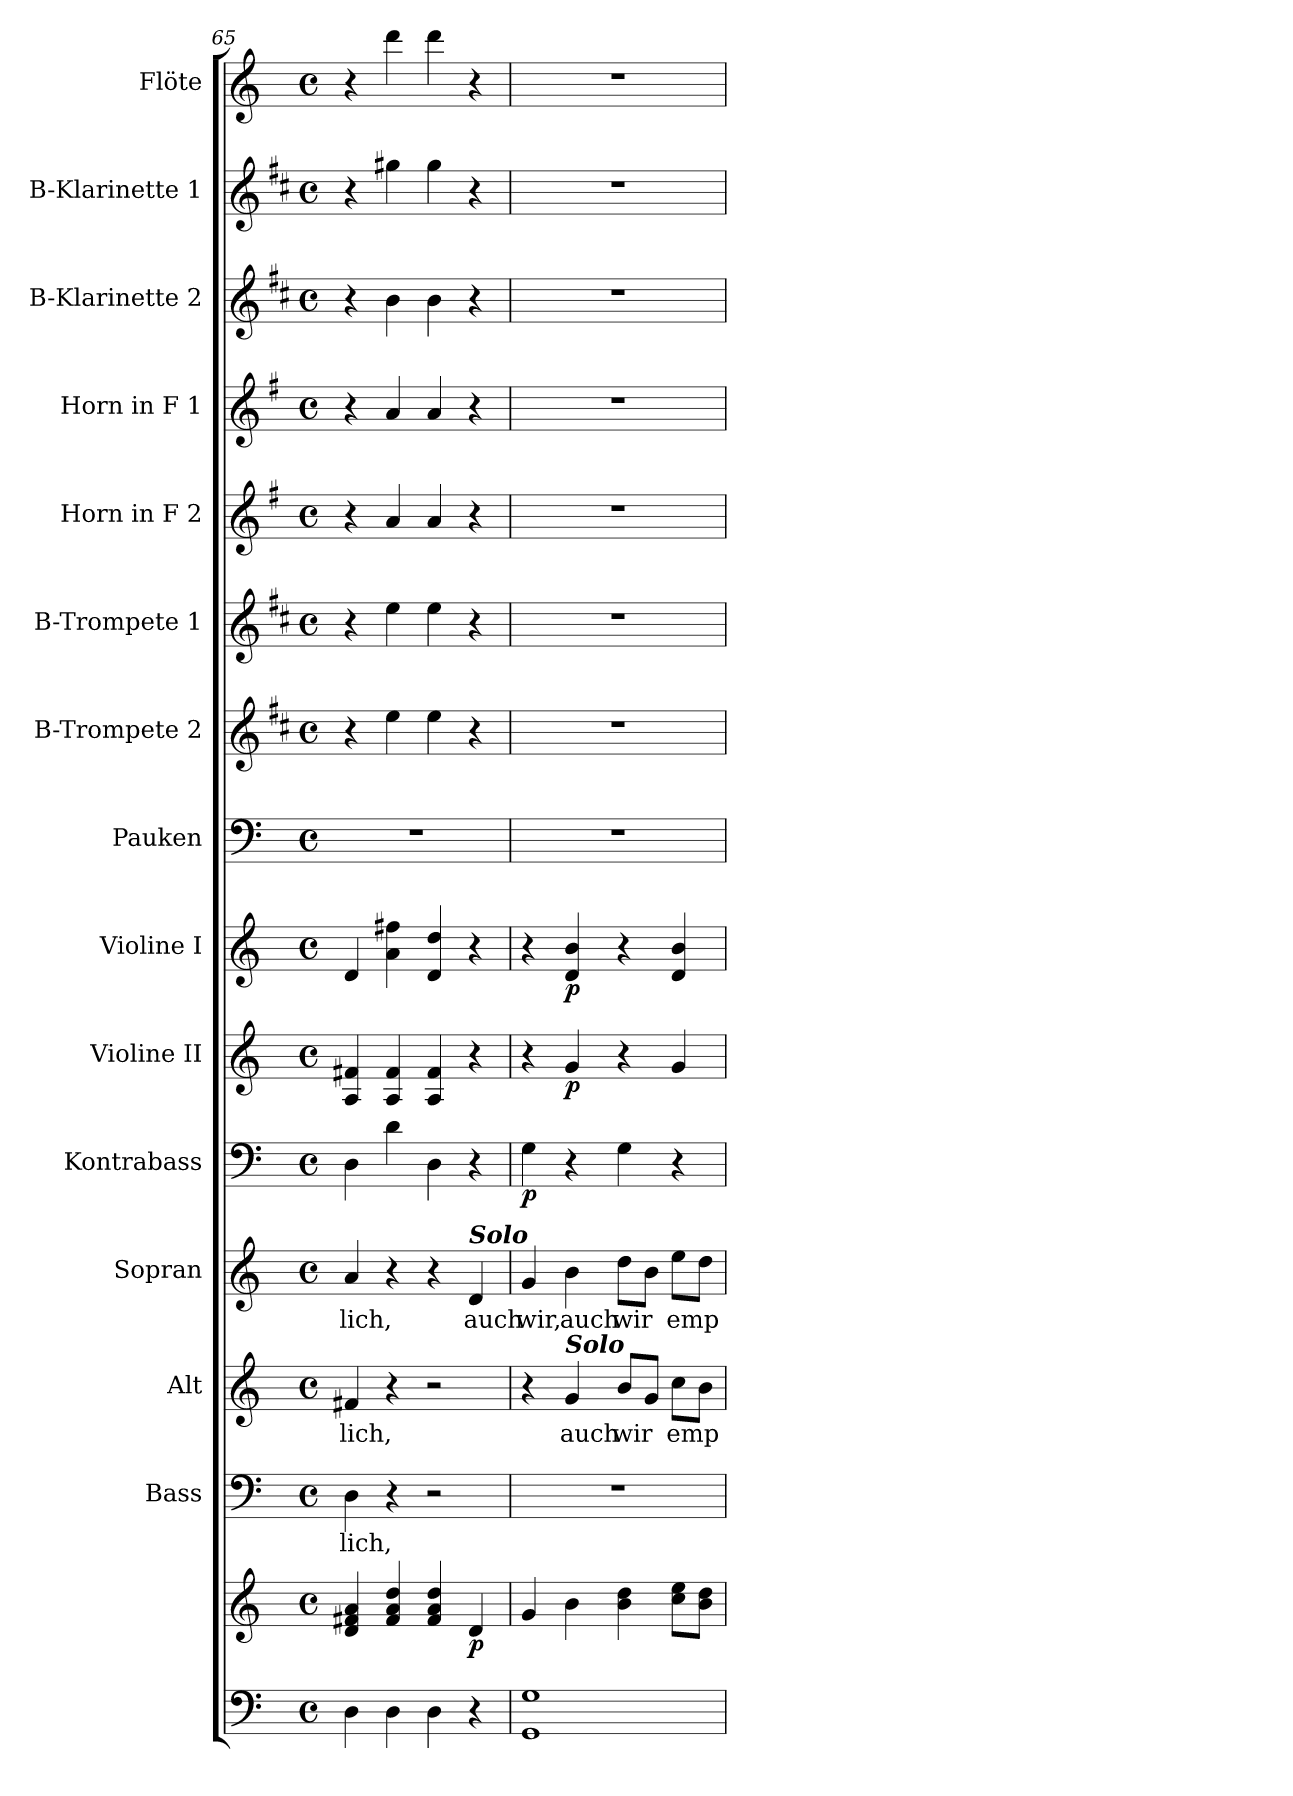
**kern	**kern	**dynam	**kern	**text	**kern	**text	**kern	**text	**kern	**dynam	**kern	**dynam	**kern	**dynam	**kern	**kern	**kern	**kern	**kern	**kern	**kern	**kern
*part15	*part15	*part15	*part14	*part14	*part13	*part13	*part12	*part12	*part11	*part11	*part10	*part10	*part9	*part9	*part8	*part7	*part6	*part5	*part4	*part3	*part2	*part1
*staff16	*staff15	*staff15/16	*staff14	*staff14	*staff13	*staff13	*staff12	*staff12	*staff11	*staff11	*staff10	*staff10	*staff9	*staff9	*staff8	*staff7	*staff6	*staff5	*staff4	*staff3	*staff2	*staff1
*	*	*	*I"Bass	*	*I"Alt	*	*I"Sopran	*	*I"Kontrabass	*	*I"Violine II	*	*I"Violine I	*	*I"Pauken	*I"B-Trompete 2	*I"B-Trompete 1	*I"Horn in F 2	*I"Horn in F 1	*I"B-Klarinette 2	*I"B-Klarinette 1	*I"Flöte
*	*	*	*I'B.	*	*I'A.	*	*I'S.	*	*I'Kb.	*	*I'Vl. II	*	*I'Vl. I	*	*I'Pk.	*I'B Trp. 2	*I'B Trp. 1	*	*	*I'B Kl. 2	*I'B Kl. 1	*I'Fl.
*clefF4	*clefG2	*	*clefF4	*	*clefG2	*	*clefG2	*	*clefF4	*	*clefG2	*	*clefG2	*	*clefF4	*clefG2	*clefG2	*clefG2	*clefG2	*clefG2	*clefG2	*clefG2
*	*	*	*	*	*	*	*	*	*ITrd7c12	*	*	*	*	*	*	*ITrd1c2	*ITrd1c2	*ITrd4c7	*ITrd4c7	*ITrd1c2	*ITrd1c2	*
*k[]	*k[]	*	*k[]	*	*k[]	*	*k[]	*	*k[]	*	*k[]	*	*k[]	*	*k[]	*k[]	*k[]	*k[]	*k[]	*k[]	*k[]	*k[]
*C:	*C:	*	*C:	*	*C:	*	*C:	*	*C:	*	*C:	*	*C:	*	*C:	*C:	*C:	*C:	*C:	*C:	*C:	*C:
*M4/4	*M4/4	*	*M4/4	*	*M4/4	*	*M4/4	*	*M4/4	*	*M4/4	*	*M4/4	*	*M4/4	*M4/4	*M4/4	*M4/4	*M4/4	*M4/4	*M4/4	*M4/4
*met(c)	*met(c)	*	*met(c)	*	*met(c)	*	*met(c)	*	*met(c)	*	*met(c)	*	*met(c)	*	*met(c)	*met(c)	*met(c)	*met(c)	*met(c)	*met(c)	*met(c)	*met(c)
=65	=65	=65	=65	=65	=65	=65	=65	=65	=65	=65	=65	=65	=65	=65	=65	=65	=65	=65	=65	=65	=65	=65
!	!	!	!	!LO:LY:b	!	!LO:LY:b	!	!LO:LY:b	!	!	!	!	!	!	!	!	!	!	!	!	!	!
4D\	4d/ 4f#X/ 4a/	.	4D\	-lich,	4f#X/	-lich,	4a/	-lich,	4DD\	.	4A/ 4f#X/	.	4d/	.	1r	4r	4r	4r	4r	4r	4r	4r
4D\	4f#/ 4a/ 4dd/	.	4r	.	4r	.	4r	.	4D\	.	4A/ 4f#/	.	4a\ 4ff#X\	.	.	4dd\	4dd\	4d/	4d/	4a\	4ff#X\	4ddd\
4D\	4f#/ 4a/ 4dd/	.	2r	.	2r	.	4r	.	4DD\	.	4A/ 4f#/	.	4d/ 4dd/	.	.	4dd\	4dd\	4d/	4d/	4a\	4ff#\	4ddd\
!	!	!	!	!	!	!	!LO:TX:a:Bi:t=Solo	!	!	!	!	!	!	!	!	!	!	!	!	!	!	!
!	!	!LO:DY:b	!	!	!	!	!	!LO:LY:b	!	!	!	!	!	!	!	!	!	!	!	!	!	!
4r	4d/	p	.	.	.	.	4d/	auch	4r	.	4r	.	4r	.	.	4r	4r	4r	4r	4r	4r	4r
=66	=66	=66	=66	=66	=66	=66	=66	=66	=66	=66	=66	=66	=66	=66	=66	=66	=66	=66	=66	=66	=66	=66
!	!	!	!	!	!	!	!	!LO:LY:b	!	!LO:DY:b	!	!	!	!	!	!	!	!	!	!	!	!
1GG 1G	4g/	.	1r	.	4r	.	4g/	wir,	4GG\	p	4r	.	4r	.	1r	1r	1r	1r	1r	1r	1r	1r
!	!	!	!	!	!LO:TX:a:Bi:t=Solo	!	!	!	!	!	!	!	!	!	!	!	!	!	!	!	!	!
!	!	!	!	!	!	!LO:LY:b	!	!LO:LY:b	!	!	!	!LO:DY:b	!	!LO:DY:b	!	!	!	!	!	!	!	!
.	4b\	.	.	.	4g/	auch	4b\	auch	4r	.	4g/	p	4d/ 4b/	p	.	.	.	.	.	.	.	.
!	!	!	!	!	!	!LO:LY:b	!	!LO:LY:b	!	!	!	!	!	!	!	!	!	!	!	!	!	!
.	4b\ 4dd\	.	.	.	8b/L	wir	8dd\L	wir	4GG\	.	4r	.	4r	.	.	.	.	.	.	.	.	.
.	.	.	.	.	8g/J	.	8b\J	.	.	.	.	.	.	.	.	.	.	.	.	.	.	.
!	!	!	!	!	!	!LO:LY:b	!	!LO:LY:b	!	!	!	!	!	!	!	!	!	!	!	!	!	!
.	8cc\ 8ee\L	.	.	.	8cc\L	emp-	8ee\L	emp-	4r	.	4g/	.	4d/ 4b/	.	.	.	.	.	.	.	.	.
.	8b\ 8dd\J	.	.	.	8b\J	.	8dd\J	.	.	.	.	.	.	.	.	.	.	.	.	.	.	.
=	=	=	=	=	=	=	=	=	=	=	=	=	=	=	=	=	=	=	=	=	=	=
*-	*-	*-	*-	*-	*-	*-	*-	*-	*-	*-	*-	*-	*-	*-	*-	*-	*-	*-	*-	*-	*-	*-
